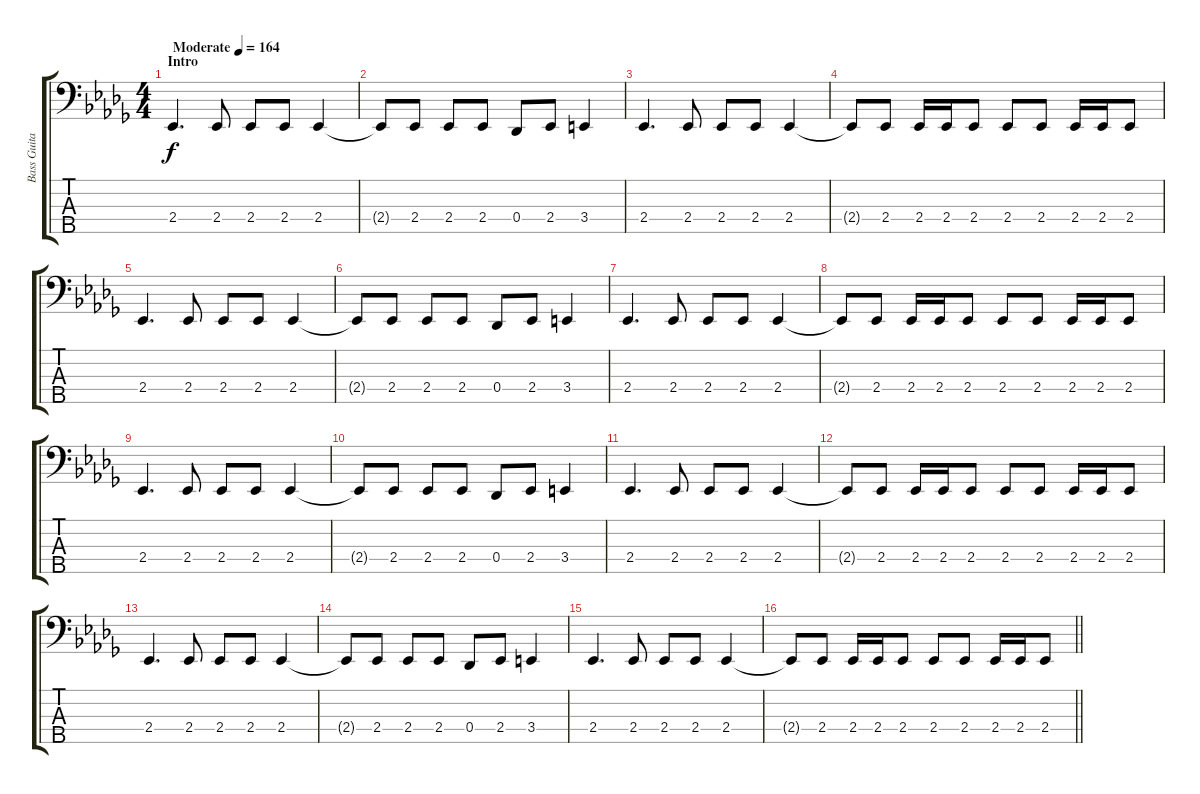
\track ("Bass Guitar" "Bass Guita") {instrument electricbassfinger}
\staff {score tabs}
\tuning (Gb2 Db2 Ab1 Db1 Ab0) {hide}
\ts (4 4)
\section ("" "Intro")
\tempo (164 "Moderate")
\clef f4
\ks db
2.4.4{d dy f instrument electricbassfinger} 2.4.8 2.4.8 2.4.8 2.4.4 |
2.4{t}.8 2.4.8 2.4.8 2.4.8 0.4.8 2.4.8 3.4.4 |
2.4.4{d} 2.4.8 2.4.8 2.4.8 2.4.4 |
2.4{t}.8 2.4.8 2.4.16 2.4.16 2.4.8 2.4.8 2.4.8 2.4.16 2.4.16 2.4.8 |
2.4.4{d} 2.4.8 2.4.8 2.4.8 2.4.4 |
2.4{t}.8 2.4.8 2.4.8 2.4.8 0.4.8 2.4.8 3.4.4 |
2.4.4{d} 2.4.8 2.4.8 2.4.8 2.4.4 |
2.4{t}.8 2.4.8 2.4.16 2.4.16 2.4.8 2.4.8 2.4.8 2.4.16 2.4.16 2.4.8 |
2.4.4{d} 2.4.8 2.4.8 2.4.8 2.4.4 |
2.4{t}.8 2.4.8 2.4.8 2.4.8 0.4.8 2.4.8 3.4.4 |
2.4.4{d} 2.4.8 2.4.8 2.4.8 2.4.4 |
2.4{t}.8 2.4.8 2.4.16 2.4.16 2.4.8 2.4.8 2.4.8 2.4.16 2.4.16 2.4.8 |
2.4.4{d} 2.4.8 2.4.8 2.4.8 2.4.4 |
2.4{t}.8 2.4.8 2.4.8 2.4.8 0.4.8 2.4.8 3.4.4 |
2.4.4{d} 2.4.8 2.4.8 2.4.8 2.4.4 |
\barLineRight lightlight
2.4{t}.8 2.4.8 2.4.16 2.4.16 2.4.8 2.4.8 2.4.8 2.4.16 2.4.16 2.4.8
